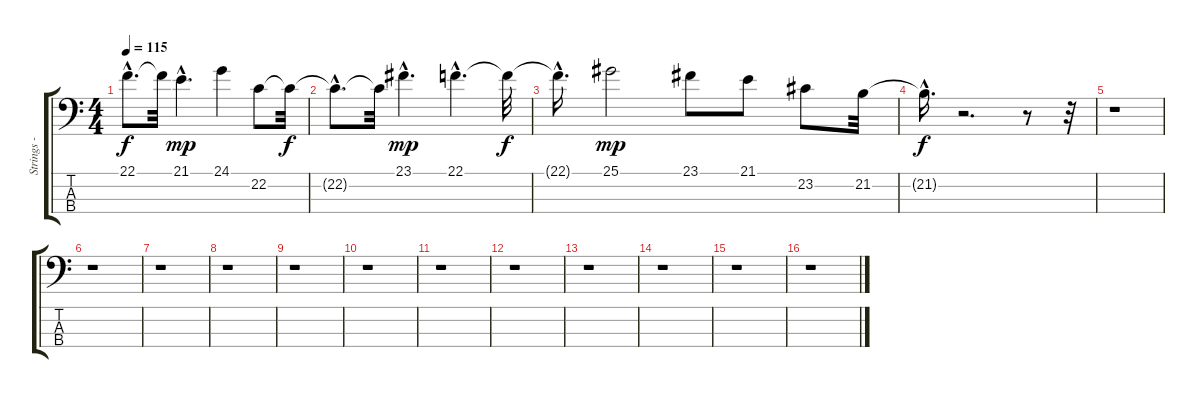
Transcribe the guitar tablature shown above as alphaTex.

\track ("Strings - Sherinian" "Strings - ") {instrument stringensemble1}
\staff {score tabs}
\tuning (G2 D2 A1 E1) {hide}
\ts (4 4)
\tempo 115
\clef f4
\ks c
22.1{hac t}.8{d dy f} 22.1{t}.32 21.1{hac}.4{d dy mp} 24.1.4 22.2.8 22.2{t}.32{dy f} |
22.2{hac t}.8{d} 22.2{t}.32 23.1{hac}.4{d dy mp} 22.1{hac}.4{d} 22.1{t}.32{dy f} |
22.1{hac t}.16{d} 25.1.2{dy mp} 23.1.8 21.1.8 23.2.8 21.2.32 |
21.2{hac t}.16{d dy f} r.2{d} r.8 r.32 |
r.1 |
r.1 |
r.1 |
r.1 |
r.1 |
r.1 |
r.1 |
r.1 |
r.1 |
r.1 |
r.1 |
r.1
